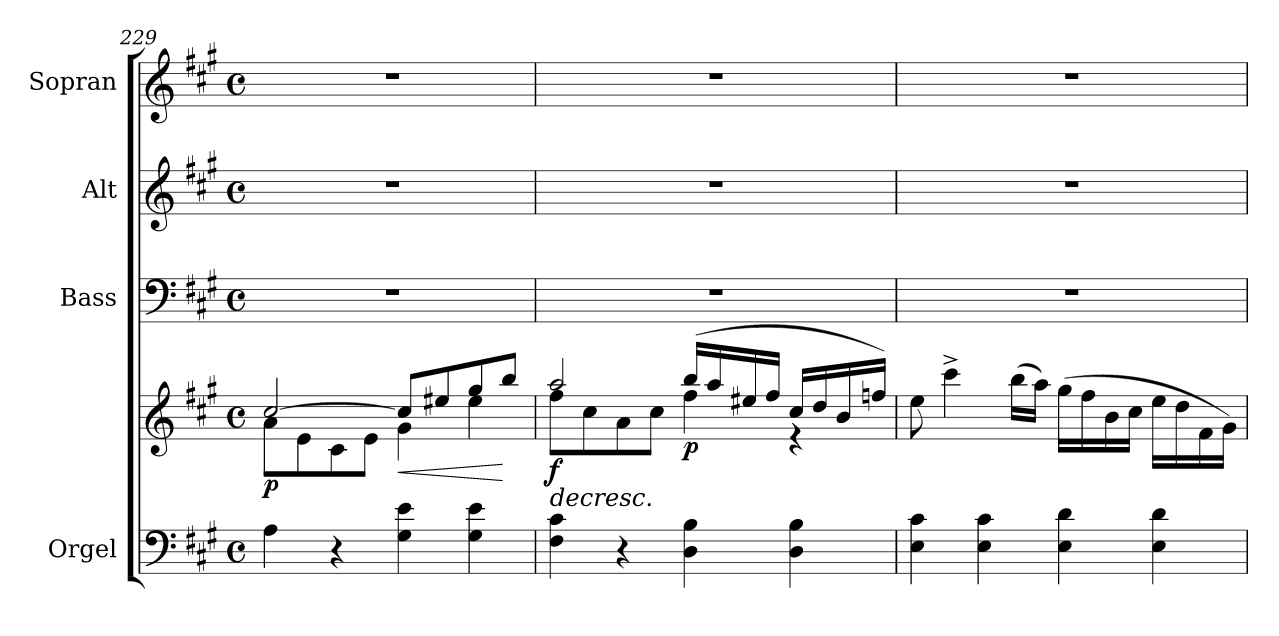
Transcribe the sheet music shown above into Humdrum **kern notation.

**kern	**kern	**dynam	**kern	**kern	**kern
*part4	*part4	*part4	*part3	*part2	*part1
*staff5	*staff4	*staff4/5	*staff3	*staff2	*staff1
*I"Orgel	*	*	*I"Bass	*I"Alt	*I"Sopran
*	*	*	*I'B.	*I'A.	*I'S.
!!LO:PB:g=z
*clefF4	*clefG2	*	*clefF4	*clefG2	*clefG2
*k[f#c#g#]	*k[f#c#g#]	*	*k[f#c#g#]	*k[f#c#g#]	*k[f#c#g#]
*A:	*A:	*	*A:	*A:	*A:
*M4/4	*M4/4	*	*M4/4	*M4/4	*M4/4
*met(c)	*met(c)	*	*met(c)	*met(c)	*met(c)
=229	=229	=229	=229	=229	=229
*	*^	*	*	*	*
!	!	!	!LO:DY:b	!	!	!
4A\	[>2cc#/	8a\L	p	1r	1r	1r
.	.	8e\	.	.	.	.
4r	.	8c#\	.	.	.	.
.	.	8e\J	.	.	.	.
!	!	!	!LO:HP:b	!	!	!
4G#\ 4e\	8cc#/L]	4g#\	<	.	.	.
.	8ee#X/	.	.	.	.	.
4G#\ 4e\	8gg#/	4ee#\	.	.	.	.
.	8bb/J	.	[	.	.	.
=230	=230	=230	=230	=230	=230	=230
!	!	!	!LO:HP:b	!	!	!
!	!	!	!LO:DY:n=1:b	!	!	!
4F#\ 4c#\	2aa/	8ff#\L	> f	1r	1r	1r
.	.	8cc#\	.	.	.	.
4r	.	8a\	.	.	.	.
.	.	8cc#\J	.	.	.	.
!	!	!	!LO:DY:n=2:b	!	!	!
4D\ 4B\	(>16bb/LL	4ff#\	p	.	.	.
.	16aa/	.	]	.	.	.
.	16ee#X/	.	.	.	.	.
.	16ff#/JJ	.	.	.	.	.
4D\ 4B\	16cc#/LL	4re	.	.	.	.
.	16dd/	.	.	.	.	.
.	16b/	.	.	.	.	.
.	16ffn/JJ)	.	.	.	.	.
*	*v	*v	*	*	*	*
=231	=231	=231	=231	=231	=231
4E\ 4c#\	8ee\	.	1r	1r	1r
.	4ccc#^>\	.	.	.	.
4E\ 4c#\	.	.	.	.	.
.	(>16bb\LL	.	.	.	.
.	16aa\JJ)	.	.	.	.
4E\ 4d\	(>16gg#\LL	.	.	.	.
.	16ff#\	.	.	.	.
.	16b\	.	.	.	.
.	16cc#\JJ	.	.	.	.
4E\ 4d\	16ee\LL	.	.	.	.
.	16dd\	.	.	.	.
.	16f#\	.	.	.	.
.	16g#\JJ)	.	.	.	.
=	=	=	=	=	=
*-	*-	*-	*-	*-	*-
